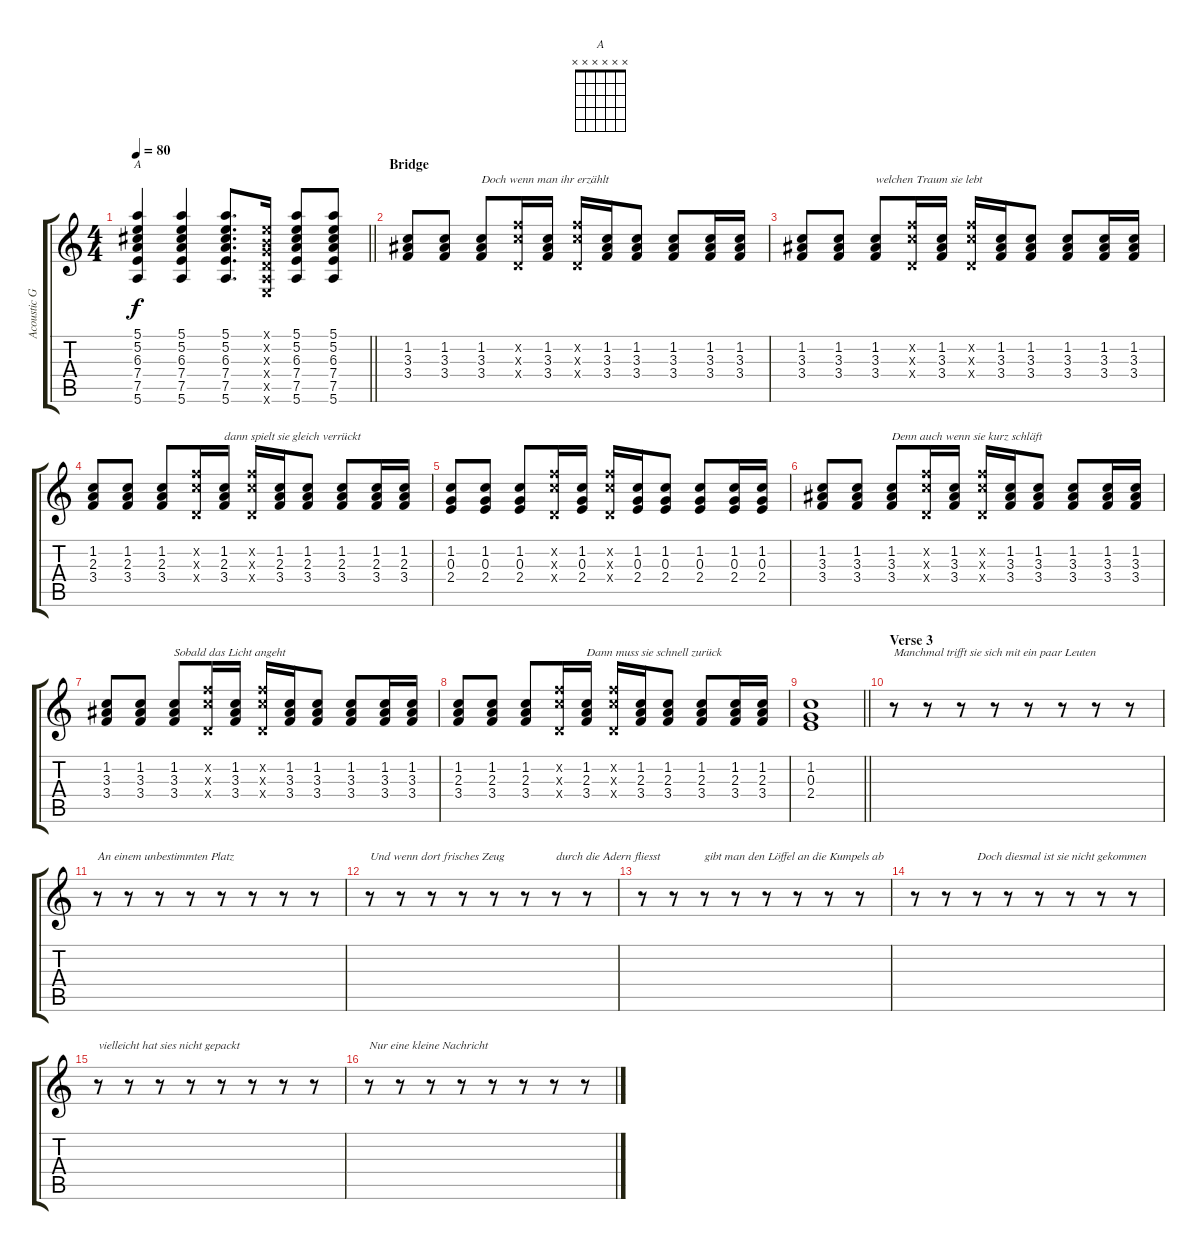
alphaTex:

\track ("Acoustic Guitar" "Acoustic G") {instrument acousticguitarnylon}
\staff {score tabs}
\tuning (E4 B3 G3 D3 A2 E2) {hide}
\chord ("A" x x x x x x)
\ts (4 4)
\tempo 80
\clef g2
\barLineRight lightlight
\ks c
(5.1 5.2 6.3 7.4 7.5 5.6).4{ch "A" dy f} (5.1 5.2 6.3 7.4 7.5 5.6).4 (5.1 5.2 6.3 7.4 7.5 5.6).8{d} (0.1{x} 0.2{x} 0.3{x} 0.4{x} 0.5{x} 0.6{x}).16 (5.1 5.2 6.3 7.4 7.5 5.6).8 (5.1 5.2 6.3 7.4 7.5 5.6).8 |
\section ("" "Bridge")
(1.2 3.3 3.4).8{volume 8} (1.2 3.3 3.4).8 (1.2 3.3 3.4).8{txt "Doch wenn man ihr erzählt"} (1.2{x} 10.3{x} 0.4{x}).16 (1.2 3.3 3.4).16 (1.2{x} 10.3{x} 0.4{x}).16 (1.2 3.3 3.4).16 (1.2 3.3 3.4).8 (1.2 3.3 3.4).8 (1.2 3.3 3.4).16 (1.2 3.3 3.4).16 |
(1.2 3.3 3.4).8 (1.2 3.3 3.4).8 (1.2 3.3 3.4).8{txt "welchen Traum sie lebt"} (1.2{x} 10.3{x} 0.4{x}).16 (1.2 3.3 3.4).16 (1.2{x} 10.3{x} 0.4{x}).16 (1.2 3.3 3.4).16 (1.2 3.3 3.4).8 (1.2 3.3 3.4).8 (1.2 3.3 3.4).16 (1.2 3.3 3.4).16 |
(1.2 2.3 3.4).8 (1.2 2.3 3.4).8 (1.2 2.3 3.4).8 (1.2{x} 10.3{x} 0.4{x}).16 (1.2 2.3 3.4).16{txt "dann spielt sie gleich verrückt"} (1.2{x} 10.3{x} 0.4{x}).16 (1.2 2.3 3.4).16 (1.2 2.3 3.4).8 (1.2 2.3 3.4).8 (1.2 2.3 3.4).16 (1.2 2.3 3.4).16 |
(1.2 0.3 2.4).8 (1.2 0.3 2.4).8 (1.2 0.3 2.4).8 (1.2{x} 10.3{x} 0.4{x}).16 (1.2 0.3 2.4).16 (1.2{x} 10.3{x} 0.4{x}).16 (1.2 0.3 2.4).16 (1.2 0.3 2.4).8 (1.2 0.3 2.4).8 (1.2 0.3 2.4).16 (1.2 0.3 2.4).16 |
(1.2 3.3 3.4).8 (1.2 3.3 3.4).8 (1.2 3.3 3.4).8{txt "Denn auch wenn sie kurz schläft"} (1.2{x} 10.3{x} 0.4{x}).16 (1.2 3.3 3.4).16 (1.2{x} 10.3{x} 0.4{x}).16 (1.2 3.3 3.4).16 (1.2 3.3 3.4).8 (1.2 3.3 3.4).8 (1.2 3.3 3.4).16 (1.2 3.3 3.4).16 |
(1.2 3.3 3.4).8 (1.2 3.3 3.4).8 (1.2 3.3 3.4).8{txt "Sobald das Licht angeht"} (1.2{x} 10.3{x} 0.4{x}).16 (1.2 3.3 3.4).16 (1.2{x} 10.3{x} 0.4{x}).16 (1.2 3.3 3.4).16 (1.2 3.3 3.4).8 (1.2 3.3 3.4).8 (1.2 3.3 3.4).16 (1.2 3.3 3.4).16 |
(1.2 2.3 3.4).8 (1.2 2.3 3.4).8 (1.2 2.3 3.4).8 (1.2{x} 10.3{x} 0.4{x}).16 (1.2 2.3 3.4).16{txt "Dann muss sie schnell zurück"} (1.2{x} 10.3{x} 0.4{x}).16 (1.2 2.3 3.4).16 (1.2 2.3 3.4).8 (1.2 2.3 3.4).8 (1.2 2.3 3.4).16 (1.2 2.3 3.4).16 |
\barLineRight lightlight
(1.2 0.3 2.4).1 |
\section ("" "Verse 3")
r.8{txt "Manchmal trifft sie sich mit ein paar Leuten"} r.8 r.8 r.8 r.8 r.8 r.8 r.8 |
r.8{txt "An einem unbestimmten Platz"} r.8 r.8 r.8 r.8 r.8 r.8 r.8 |
r.8{txt "Und wenn dort frisches Zeug"} r.8 r.8 r.8 r.8 r.8 r.8{txt "durch die Adern fliesst"} r.8 |
r.8 r.8 r.8{txt "gibt man den Löffel an die Kumpels ab"} r.8 r.8 r.8 r.8 r.8 |
r.8 r.8 r.8{txt "Doch diesmal ist sie nicht gekommen"} r.8 r.8 r.8 r.8 r.8 |
r.8{txt "vielleicht hat sies nicht gepackt"} r.8 r.8 r.8 r.8 r.8 r.8 r.8 |
r.8{txt "Nur eine kleine Nachricht"} r.8 r.8 r.8 r.8 r.8 r.8 r.8
